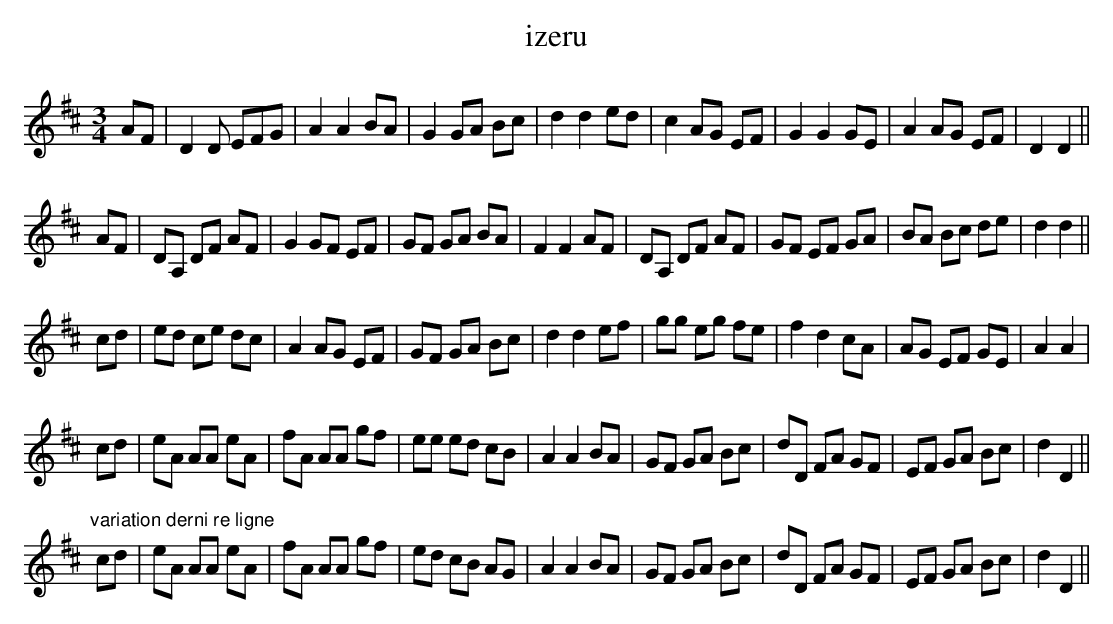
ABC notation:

X:1
T:izeru
M:3/4
L: 1/8
K: D
AF|D2D EFG|A2A2BA|G2 GA Bc|d2d2ed|c2 AG EF|G2G2 GE|A2AG EF|D2 D2||
 AF|DA, DF AF|G2 GF EF|GF GA BA|F2 F2 AF|DA, DF AF|GF EF GA|BA Bc de|d2 d2||
cd|ed ce dc|A2 AG EF|GF GA Bc|d2 d2 ef|gg eg fe|f2 d2 cA|AG EF GE|A2 A2|
cd|eA AA eA|fA AA gf|ee ed cB|A2 A2 BA|GF GA Bc|dD FA GF|EF GA Bc|d2 D2||
"variation dernire ligne"
cd|eA AA eA|fA AA gf|ed cB AG|A2 A2 BA|GF GA Bc|dD FA GF|EF GA Bc|d2 D2||
